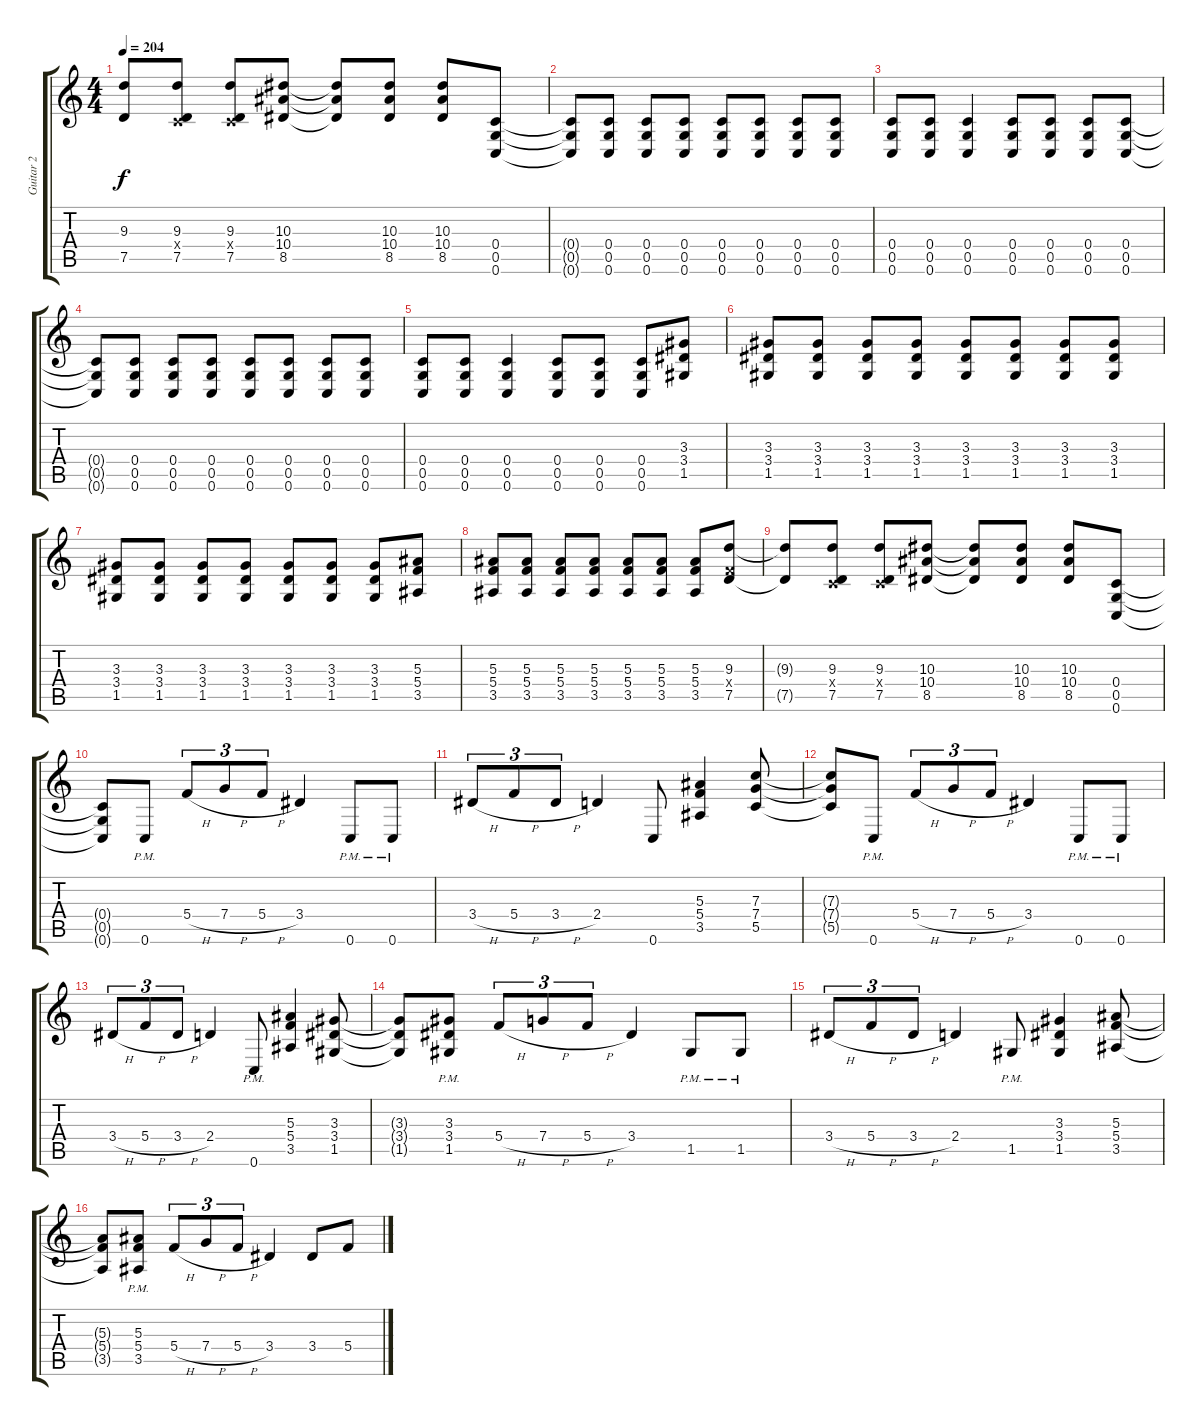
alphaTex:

\track ("Guitar 2" "Guitar 2") {instrument distortionguitar}
\staff {score tabs}
\tuning (D4 A3 F3 C3 G2 C2) {hide}
\ts (4 4)
\tempo 204
\clef g2
\ks c
(9.3{t} 7.5{t}).8{dy f} (9.3 0.4{x} 7.5).8 (9.3 0.4{x} 7.5).8 (10.3 10.4 8.5).8 (10.3{t} 10.4{t} 8.5{t}).8 (10.3 10.4 8.5).8 (10.3 10.4 8.5).8 (0.4 0.5 0.6).8 |
(0.4{t} 0.5{t} 0.6{t}).8 (0.4 0.5 0.6).8 (0.4 0.5 0.6).8 (0.4 0.5 0.6).8 (0.4 0.5 0.6).8 (0.4 0.5 0.6).8 (0.4 0.5 0.6).8 (0.4 0.5 0.6).8 |
(0.4 0.5 0.6).8 (0.4 0.5 0.6).8 (0.4 0.5 0.6).4 (0.4 0.5 0.6).8 (0.4 0.5 0.6).8 (0.4 0.5 0.6).8 (0.4 0.5 0.6).8 |
(0.4{t} 0.5{t} 0.6{t}).8 (0.4 0.5 0.6).8 (0.4 0.5 0.6).8 (0.4 0.5 0.6).8 (0.4 0.5 0.6).8 (0.4 0.5 0.6).8 (0.4 0.5 0.6).8 (0.4 0.5 0.6).8 |
(0.4 0.5 0.6).8 (0.4 0.5 0.6).8 (0.4 0.5 0.6).4 (0.4 0.5 0.6).8 (0.4 0.5 0.6).8 (0.4 0.5 0.6).8 (3.3 3.4 1.5).8 |
(3.3 3.4 1.5).8 (3.3 3.4 1.5).8 (3.3 3.4 1.5).8 (3.3 3.4 1.5).8 (3.3 3.4 1.5).8 (3.3 3.4 1.5).8 (3.3 3.4 1.5).8 (3.3 3.4 1.5).8 |
(3.3 3.4 1.5).8 (3.3 3.4 1.5).8 (3.3 3.4 1.5).8 (3.3 3.4 1.5).8 (3.3 3.4 1.5).8 (3.3 3.4 1.5).8 (3.3 3.4 1.5).8 (5.3 5.4 3.5).8 |
(5.3 5.4 3.5).8 (5.3 5.4 3.5).8 (5.3 5.4 3.5).8 (5.3 5.4 3.5).8 (5.3 5.4 3.5).8 (5.3 5.4 3.5).8 (5.3 5.4 3.5).8 (9.3 5.4{x} 7.5).8 |
(9.3{t} 7.5{t}).8 (9.3 0.4{x} 7.5).8 (9.3 0.4{x} 7.5).8 (10.3 10.4 8.5).8 (10.3{t} 10.4{t} 8.5{t}).8 (10.3 10.4 8.5).8 (10.3 10.4 8.5).8 (0.4 0.5 0.6).8 |
(0.4{t} 0.5{t} 0.6{t}).8 0.6{pm}.8 5.4{h}.8{tu (3 2)} 7.4{h}.8{tu (3 2)} 5.4{h}.8{tu (3 2)} 3.4.4 0.6{pm}.8 0.6{pm}.8 |
3.4{h}.8{tu (3 2)} 5.4{h}.8{tu (3 2)} 3.4{h}.8{tu (3 2)} 2.4.4 0.6.8 (5.3 5.4 3.5).4 (7.3 7.4 5.5).8 |
(7.3{t} 7.4{t} 5.5{t}).8 0.6{pm}.8 5.4{h}.8{tu (3 2)} 7.4{h}.8{tu (3 2)} 5.4{h}.8{tu (3 2)} 3.4.4 0.6{pm}.8 0.6{pm}.8 |
3.4{h}.8{tu (3 2)} 5.4{h}.8{tu (3 2)} 3.4{h}.8{tu (3 2)} 2.4.4 0.6{pm}.8 (5.3 5.4 3.5).4 (3.3 3.4 1.5).8 |
(3.3{t} 3.4{t} 1.5{t}).8 (3.3{pm} 3.4{pm} 1.5{pm}).8 5.4{h}.8{tu (3 2)} 7.4{h}.8{tu (3 2)} 5.4{h}.8{tu (3 2)} 3.4.4 1.5{pm}.8 1.5{pm}.8 |
3.4{h}.8{tu (3 2)} 5.4{h}.8{tu (3 2)} 3.4{h}.8{tu (3 2)} 2.4.4 1.5{pm}.8 (3.3 3.4 1.5).4 (5.3 5.4 3.5).8 |
(5.3{t} 5.4{t} 3.5{t}).8 (5.3{pm} 5.4{pm} 3.5{pm}).8 5.4{h}.8{tu (3 2)} 7.4{h}.8{tu (3 2)} 5.4{h}.8{tu (3 2)} 3.4.4 3.4.8 5.4.8
